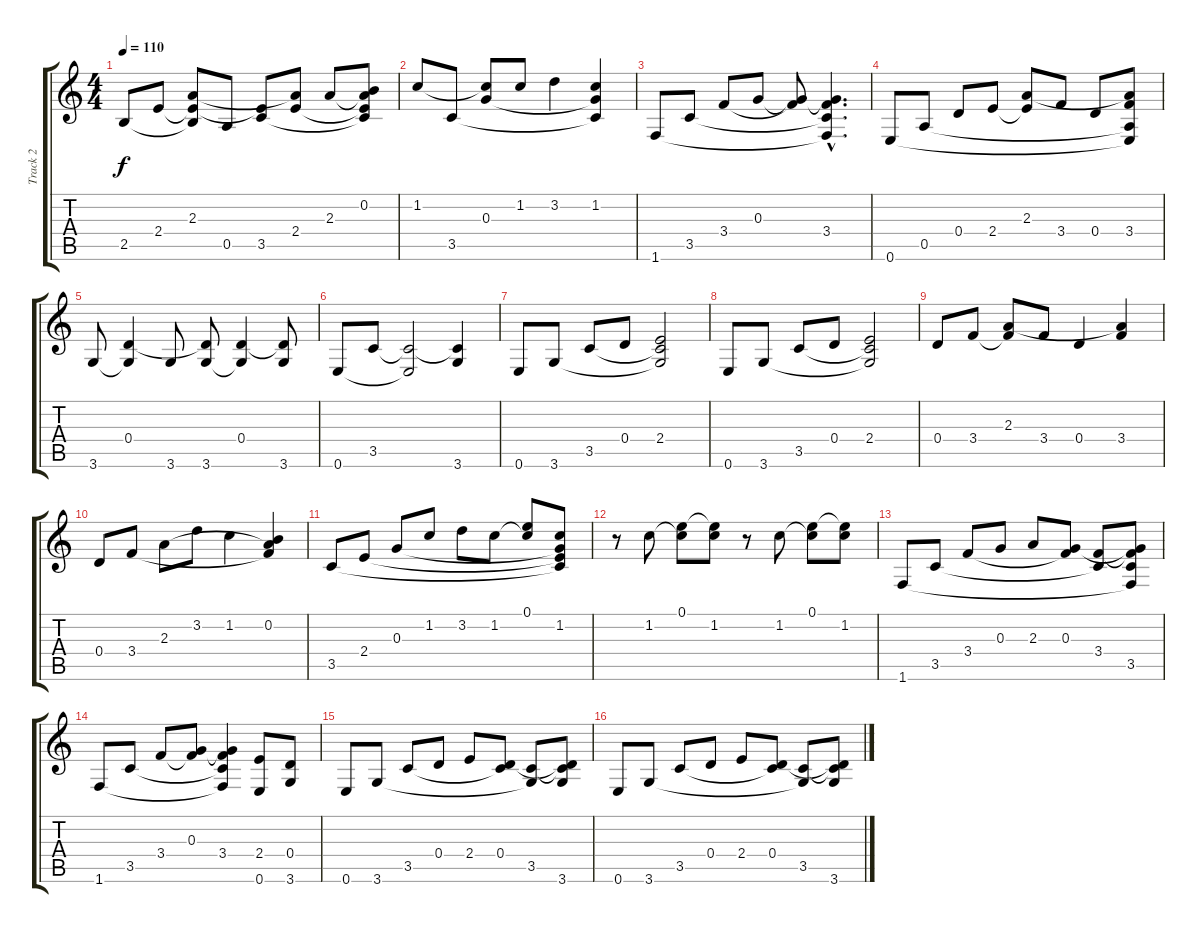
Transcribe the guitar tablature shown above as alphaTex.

\track ("Track 2" "Track 2") {instrument acousticguitarsteel}
\staff {score tabs}
\tuning (E4 B3 G3 D3 A2 E2) {hide}
\ts (4 4)
\tempo 110
\clef g2
\ks c
2.5.8{dy f} 2.4.8 (2.3 2.4{t} 2.5{t}).8 0.5.8 (2.4{t} 3.5).8 (2.3{t} 2.4).8 2.3.8 (0.2 2.3{t} 2.4{t} 3.5{t}).8 |
1.2.8 3.5.8 (1.2{t} 0.3).8 1.2.8 3.2.4 (1.2 0.3{t} 3.5{t}).4 |
1.6.8 3.5.8 3.4.8 0.3.8 (0.3{t} 3.4{t}).8 (0.3{hac t} 3.4{hac} 3.5{hac t} 1.6{hac t}).4{d} |
0.6.8 0.5.8 0.4.8 2.4.8 (2.3 2.4{t}).8 3.4.8 0.4.8 (2.3{t} 3.4 0.5{t} 0.6{t}).8 |
3.6.8 (0.4 3.6{t}).4 3.6.8 (0.4{t} 3.6).8 (0.4 3.6{t}).4 (0.4{t} 3.6).8 |
0.6.8 3.5.8 (3.5{t} 0.6{t}).2 (3.5{t} 3.6).4 |
0.6.8 3.6.8 3.5.8 0.4.8 (2.4 3.5{t} 3.6{t}).2 |
0.6.8 3.6.8 3.5.8 0.4.8 (2.4 3.5{t} 3.6{t}).2 |
0.4.8 3.4.8 (2.3 3.4{t}).8 3.4.8 0.4.4 (2.3{t} 3.4).4 |
0.4.8 3.4.8 2.3.8 3.2.8 1.2.4 (0.2 2.3{t} 3.4{t}).4 |
3.5.8 2.4.8 0.3.8 1.2.8 3.2.8 1.2.8 (0.1 1.2{t}).8 (1.2 0.3{t} 2.4{t} 3.5{t}).8 |
r.8 1.2.8 (0.1 1.2{t}).8 (0.1{t} 1.2).8 r.8 1.2.8 (0.1 1.2{t}).8 (0.1{t} 1.2).8 |
1.6.8 3.5.8 3.4.8 0.3.8 2.3.8 (0.3 3.4{t}).8 (3.4 3.5{t}).8 (0.3{t} 3.4{t} 3.5 1.6{t}).8 |
1.6.8 3.5.8 3.4.8 (0.3 3.4{t}).8 (0.3{t} 3.4 3.5{t} 1.6{t}).4 (2.4 0.6).8 (0.4 3.6).8 |
0.6.8 3.6.8 3.5.8 0.4.8 2.4.8 (0.4 3.5{t}).8 (3.5 3.6{t}).8 (0.4{t} 3.5{t} 3.6).8 |
0.6.8 3.6.8 3.5.8 0.4.8 2.4.8 (0.4 3.5{t}).8 (3.5 3.6{t}).8 (0.4{t} 3.5{t} 3.6).8
